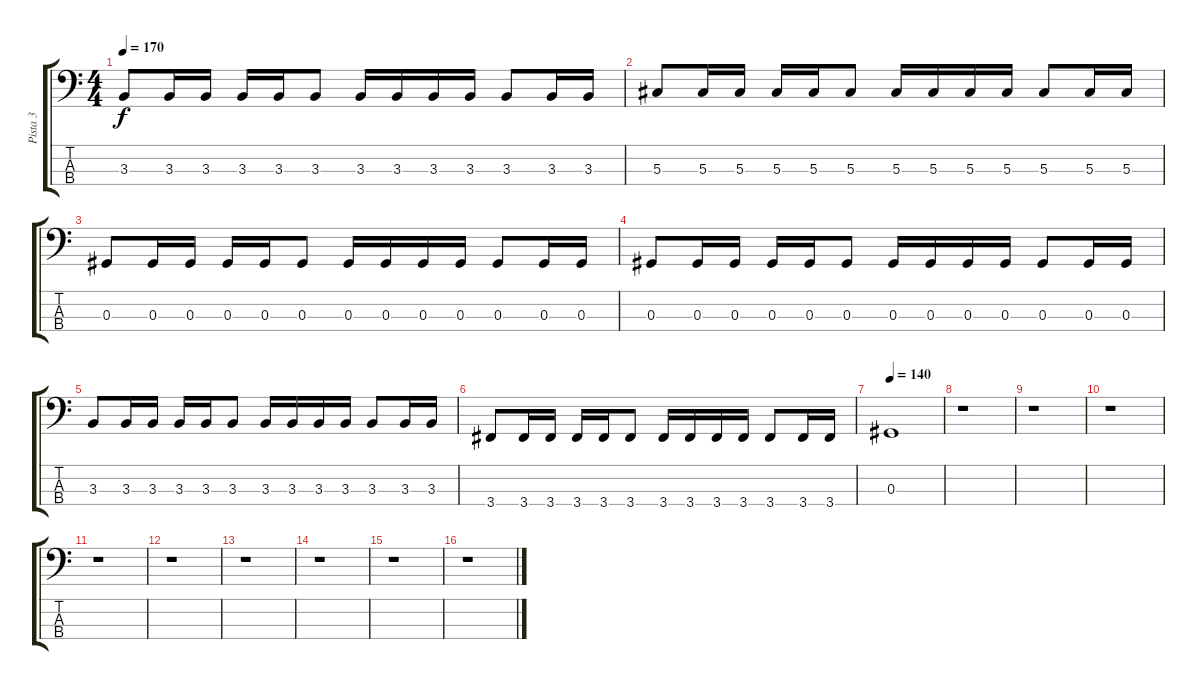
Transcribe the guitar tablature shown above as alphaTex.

\track ("Pista 3" "Pista 3") {instrument electricbassfinger}
\staff {score tabs}
\tuning (Gb2 Db2 Ab1 Eb1) {hide}
\ts (4 4)
\tempo 170
\clef f4
\ks c
3.3.8{dy f} 3.3.16 3.3.16 3.3.16 3.3.16 3.3.8 3.3.16 3.3.16 3.3.16 3.3.16 3.3.8 3.3.16 3.3.16 |
5.3.8 5.3.16 5.3.16 5.3.16 5.3.16 5.3.8 5.3.16 5.3.16 5.3.16 5.3.16 5.3.8 5.3.16 5.3.16 |
0.3.8 0.3.16 0.3.16 0.3.16 0.3.16 0.3.8 0.3.16 0.3.16 0.3.16 0.3.16 0.3.8 0.3.16 0.3.16 |
0.3.8 0.3.16 0.3.16 0.3.16 0.3.16 0.3.8 0.3.16 0.3.16 0.3.16 0.3.16 0.3.8 0.3.16 0.3.16 |
3.3.8 3.3.16 3.3.16 3.3.16 3.3.16 3.3.8 3.3.16 3.3.16 3.3.16 3.3.16 3.3.8 3.3.16 3.3.16 |
3.4.8 3.4.16 3.4.16 3.4.16 3.4.16 3.4.8 3.4.16 3.4.16 3.4.16 3.4.16 3.4.8 3.4.16 3.4.16 |
\tempo 140
0.3.1 |
r.1 |
r.1 |
r.1 |
r.1 |
r.1 |
r.1 |
r.1 |
r.1 |
r.1
